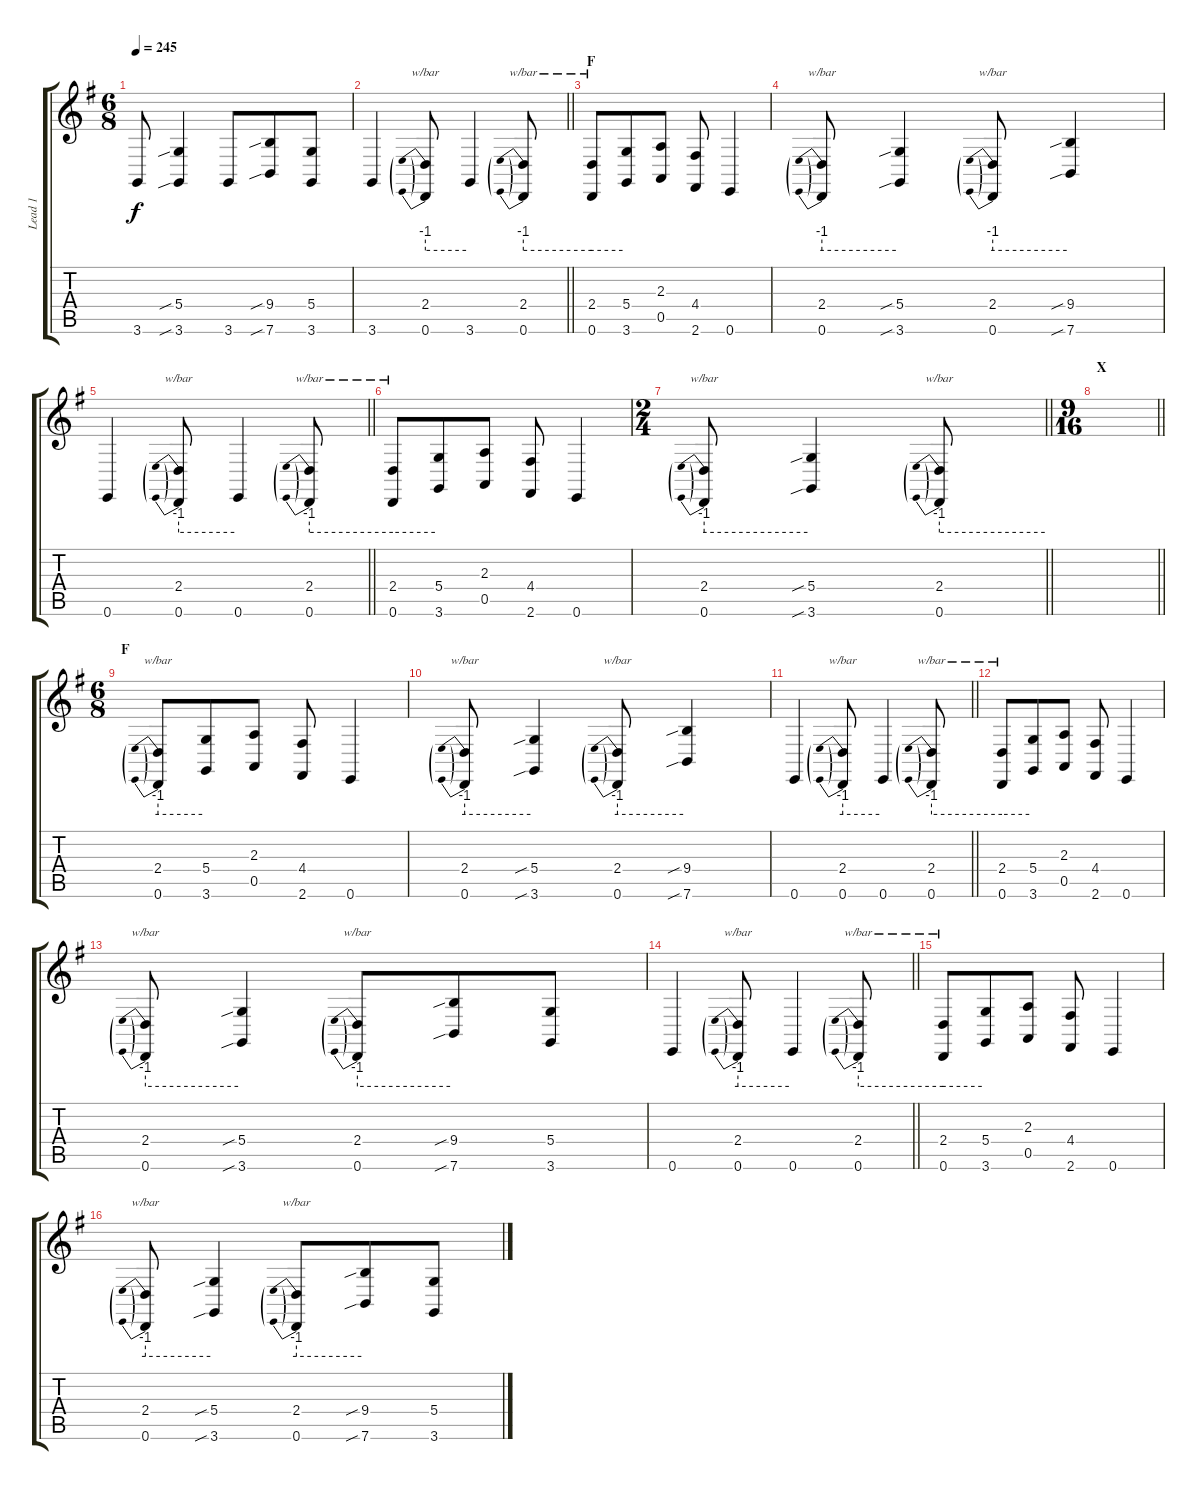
\track ("Lead 1" "Lead 1") {instrument lead2sawtooth}
\staff {score tabs}
\tuning (E4 B3 G3 D3 A2 E2) {hide}
\ts (6 8)
\tempo 245
\clef g2
\ks eminor
3.6.8{dy f} (5.4{sib} 3.6{sib}).4 3.6.8 (9.4{sib} 7.6{sib}).8 (5.4 3.6).8 |
\barLineRight lightlight
3.6.4 (2.4 0.6).8{tbe (predive default 0 -4 60 -4)} 3.6.4 (2.4 0.6).8{tbe (predive default 0 -4 60 -4)} |
\section ("" "F")
(2.4 0.6).8{tbe (hold default 0 -4 60 -4)} (5.4 3.6).8 (2.3 0.5).8 (4.4 2.6).8 0.6.4 |
(2.4 0.6).8{tbe (predive default 0 -4 60 -4)} (5.4{sib} 3.6{sib}).4 (2.4 0.6).8{tbe (predive default 0 -4 60 -4)} (9.4{sib} 7.6{sib}).4 |
\barLineRight lightlight
0.6.4 (2.4 0.6).8{tbe (predive default 0 -4 60 -4)} 0.6.4 (2.4 0.6).8{tbe (predive default 0 -4 60 -4)} |
\section ("" "")
(2.4 0.6).8{tbe (hold default 0 -4 60 -4)} (5.4 3.6).8 (2.3 0.5).8 (4.4 2.6).8 0.6.4 |
\ts (2 4)
\barLineRight lightlight
(2.4 0.6).8{tbe (predive default 0 -4 60 -4)} (5.4{sib} 3.6{sib}).4 (2.4 0.6).8{tbe (predive default 0 -4 60 -4)} |
\ts (9 16)
\section ("" "X")
\barLineRight lightlight
|
\ts (6 8)
\section ("" "F")
(2.4 0.6).8{tbe (predive default 0 -4 60 -4)} (5.4 3.6).8 (2.3 0.5).8 (4.4 2.6).8 0.6.4 |
(2.4 0.6).8{tbe (predive default 0 -4 60 -4)} (5.4{sib} 3.6{sib}).4 (2.4 0.6).8{tbe (predive default 0 -4 60 -4)} (9.4{sib} 7.6{sib}).4 |
\barLineRight lightlight
0.6.4 (2.4 0.6).8{tbe (predive default 0 -4 60 -4)} 0.6.4 (2.4 0.6).8{tbe (predive default 0 -4 60 -4)} |
\section ("" "")
(2.4 0.6).8{tbe (hold default 0 -4 60 -4)} (5.4 3.6).8 (2.3 0.5).8 (4.4 2.6).8 0.6.4 |
(2.4 0.6).8{tbe (predive default 0 -4 60 -4)} (5.4{sib} 3.6{sib}).4 (2.4 0.6).8{tbe (predive default 0 -4 60 -4)} (9.4{sib} 7.6{sib}).8 (5.4 3.6).8 |
\barLineRight lightlight
0.6.4 (2.4 0.6).8{tbe (predive default 0 -4 60 -4)} 0.6.4 (2.4 0.6).8{tbe (predive default 0 -4 60 -4)} |
\section ("" "")
(2.4 0.6).8{tbe (hold default 0 -4 60 -4)} (5.4 3.6).8 (2.3 0.5).8 (4.4 2.6).8 0.6.4 |
(2.4 0.6).8{tbe (predive default 0 -4 60 -4)} (5.4{sib} 3.6{sib}).4 (2.4 0.6).8{tbe (predive default 0 -4 60 -4)} (9.4{sib} 7.6{sib}).8 (5.4 3.6).8
